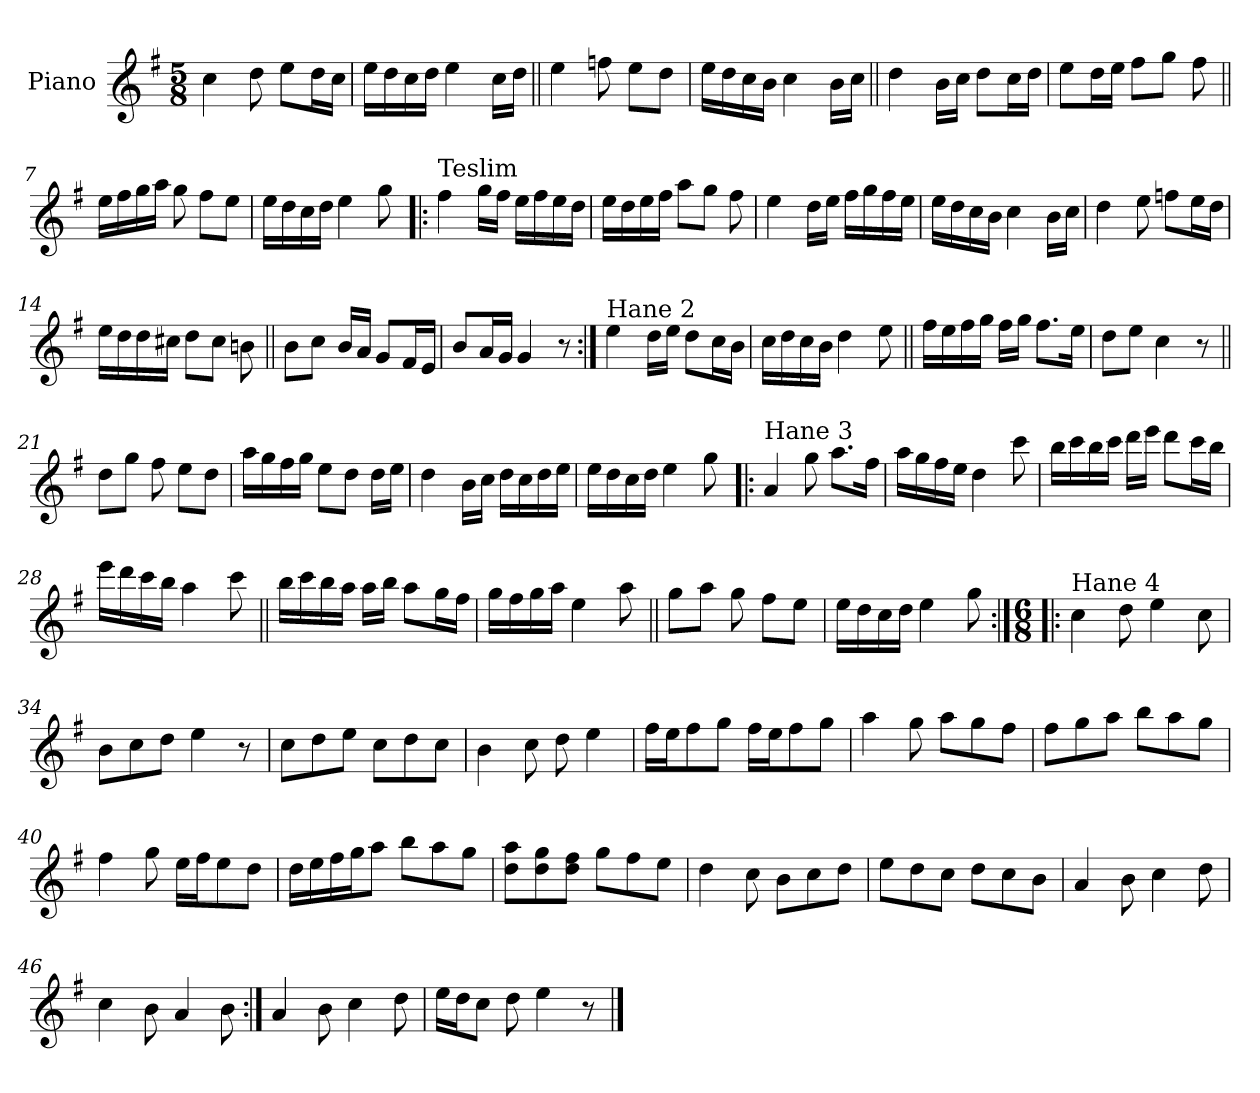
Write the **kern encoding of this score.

**kern
*part1
*staff1
*I"Piano
*I'Pno.
*clefG2
*k[f#]
*M5/8
=1
4cc\
8dd\
8ee\L
16dd\L
16cc\JJ
=2
16ee\LL
16dd\
16cc\
16dd\JJ
4ee\
16cc\LL
16dd\JJ
=3||
4ee\
8ffn\
8ee\L
8dd\J
=4
16ee\LL
16dd\
16cc\
16b\JJ
4cc\
16b\LL
16cc\JJ
=5||
4dd\
16b\LL
16cc\JJ
8dd\L
16cc\L
16dd\JJ
=6
8ee\L
16dd\L
16ee\JJ
8ff#\L
8gg\J
8ff#\
!!LO:LB:g=z
=7||
16ee\LL
16ff#\
16gg\
16aa\JJ
8gg\
8ff#\L
8ee\J
=8
16ee\LL
16dd\
16cc\
16dd\JJ
4ee\
8gg\
=9!|:
!LO:TX:a:t=Teslim
4ff#\
16gg\LL
16ff#\JJ
16ee\LL
16ff#\
16ee\
16dd\JJ
=10
16ee\LL
16dd\
16ee\
16ff#\JJ
8aa\L
8gg\J
8ff#\
=11
4ee\
16dd\LL
16ee\JJ
16ff#\LL
16gg\
16ff#\
16ee\JJ
=12
16ee\LL
16dd\
16cc\
16b\JJ
4cc\
16b\LL
16cc\JJ
!!LO:LB:g=z
=13
4dd\
8ee\
8ffn\L
16ee\L
16dd\JJ
=14
16ee\LL
16dd\
16dd\
16cc#X\JJ
8dd\L
8cc#\J
8bn\
=15||
8b\L
8cc\J
16b/LL
16a/JJ
8g/L
16f#/L
16e/JJ
=16
8b/L
16a/L
16g/JJ
4g/
8r
=17:|!
!LO:TX:a:t=Hane 2
4ee\
16dd\LL
16ee\JJ
8dd\L
16cc\L
16b\JJ
=18
16cc\LL
16dd\
16cc\
16b\JJ
4dd\
8ee\
!!LO:LB:g=z
=19||
16ff#\LL
16ee\
16ff#\
16gg\JJ
16ff#\LL
16gg\JJ
8.ff#\L
16ee\Jk
=20
8dd\L
8ee\J
4cc\
8r
=21||
8dd\L
8gg\J
8ff#\
8ee\L
8dd\J
=22
16aa\LL
16gg\
16ff#\
16gg\JJ
8ee\L
8dd\J
16dd\LL
16ee\JJ
=23
4dd\
16b\LL
16cc\JJ
16dd\LL
16cc\
16dd\
16ee\JJ
=24
16ee\LL
16dd\
16cc\
16dd\JJ
4ee\
8gg\
!!LO:LB:g=z
=25!|:
!LO:TX:a:t=Hane 3
4a/
8gg\
8.aa\L
16ff#\Jk
=26
16aa\LL
16gg\
16ff#\
16ee\JJ
4dd\
8ccc\
=27
16bb\LL
16ccc\
16bb\
16ccc\JJ
16ddd\LL
16eee\JJ
8ddd\L
16ccc\L
16bb\JJ
=28
16eee\LL
16ddd\
16ccc\
16bb\JJ
4aa\
8ccc\
=29||
16bb\LL
16ccc\
16bb\
16aa\JJ
16aa\LL
16bb\JJ
8aa\L
16gg\L
16ff#\JJ
!!LO:LB:g=z
=30
16gg\LL
16ff#\
16gg\
16aa\JJ
4ee\
8aa\
=31||
8gg\L
8aa\J
8gg\
8ff#\L
8ee\J
=32
16ee\LL
16dd\
16cc\
16dd\JJ
4ee\
8gg\
=33:|!|:
*M6/8
!LO:TX:a:t=Hane 4
4cc\
8dd\
4ee\
8cc\
=34
8b\L
8cc\
8dd\J
4ee\
8r
=35
8cc\L
8dd\
8ee\J
8cc\L
8dd\
8cc\J
=36
4b\
8cc\
8dd\
4ee\
!!LO:LB:g=z
=37
16ff#\LL
16ee\J
8ff#\
8gg\J
16ff#\LL
16ee\J
8ff#\
8gg\J
=38
4aa\
8gg\
8aa\L
8gg\
8ff#\J
=39
8ff#\L
8gg\
8aa\J
8bb\L
8aa\
8gg\J
=40
4ff#\
8gg\
16ee\LL
16ff#\J
8ee\
8dd\J
=41
16dd\LL
16ee\
16ff#\
16gg\J
8aa\J
8bb\L
8aa\
8gg\J
=42
8dd\ 8aa\L
8dd\ 8gg\
8dd\ 8ff#\J
8gg\L
8ff#\
8ee\J
!!LO:LB:g=z
=43
4dd\
8cc\
8b\L
8cc\
8dd\J
=44
8ee\L
8dd\
8cc\J
8dd\L
8cc\
8b\J
=45
4a/
8b\
4cc\
8dd\
=46
4cc\
8b\
4a/
8b\
=47:|!
4a/
8b\
4cc\
8dd\
=48
16ee\LL
16dd\J
8cc\J
8dd\
4ee\
8r
==
*-
